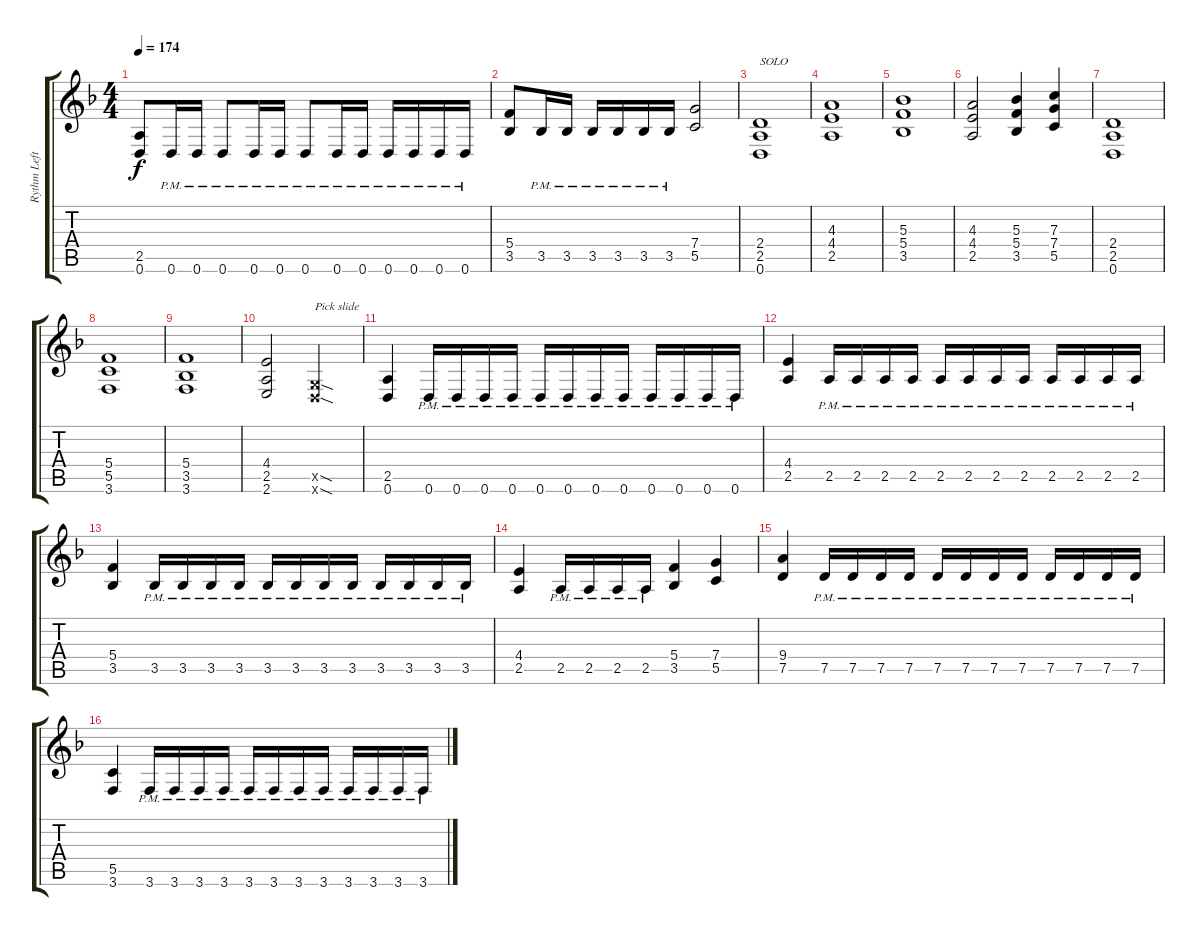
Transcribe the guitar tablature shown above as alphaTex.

\track ("Rythm Left Channel" "Rythm Left") {instrument distortionguitar}
\staff {score tabs}
\tuning (D4 A3 F3 C3 G2 D2) {hide}
\ts (4 4)
\tempo 174
\clef g2
\ks dminor
(2.5 0.6).8{dy f} 0.6{pm}.16 0.6{pm}.16 0.6{pm}.8 0.6{pm}.16 0.6{pm}.16 0.6{pm}.8 0.6{pm}.16 0.6{pm}.16 0.6{pm}.16 0.6{pm}.16 0.6{pm}.16 0.6{pm}.16 |
(5.4 3.5).8 3.5{pm}.16 3.5{pm}.16 3.5{pm}.16 3.5{pm}.16 3.5{pm}.16 3.5{pm}.16 (7.4 5.5).2 |
(2.4 2.5 0.6).1{txt "SOLO"} |
(4.3 4.4 2.5).1 |
(5.3 5.4 3.5).1 |
(4.3 4.4 2.5).2 (5.3 5.4 3.5).4 (7.3 7.4 5.5).4 |
(2.4 2.5 0.6).1 |
(5.4 5.5 3.6).1 |
(5.4 3.5 3.6).1 |
(4.4 2.5 2.6).2 (0.5{sod x} 0.6{sod x}).2{txt "Pick slide"} |
(2.5 0.6).4 0.6{pm}.16 0.6{pm}.16 0.6{pm}.16 0.6{pm}.16 0.6{pm}.16 0.6{pm}.16 0.6{pm}.16 0.6{pm}.16 0.6{pm}.16 0.6{pm}.16 0.6{pm}.16 0.6{pm}.16 |
(4.4 2.5).4 2.5{pm}.16 2.5{pm}.16 2.5{pm}.16 2.5{pm}.16 2.5{pm}.16 2.5{pm}.16 2.5{pm}.16 2.5{pm}.16 2.5{pm}.16 2.5{pm}.16 2.5{pm}.16 2.5{pm}.16 |
(5.4 3.5).4 3.5{pm}.16 3.5{pm}.16 3.5{pm}.16 3.5{pm}.16 3.5{pm}.16 3.5{pm}.16 3.5{pm}.16 3.5{pm}.16 3.5{pm}.16 3.5{pm}.16 3.5{pm}.16 3.5{pm}.16 |
(4.4 2.5).4 2.5{pm}.16 2.5{pm}.16 2.5{pm}.16 2.5{pm}.16 (5.4 3.5).4 (7.4 5.5).4 |
(9.4 7.5).4 7.5{pm}.16 7.5{pm}.16 7.5{pm}.16 7.5{pm}.16 7.5{pm}.16 7.5{pm}.16 7.5{pm}.16 7.5{pm}.16 7.5{pm}.16 7.5{pm}.16 7.5{pm}.16 7.5{pm}.16 |
(5.5 3.6).4 3.6{pm}.16 3.6{pm}.16 3.6{pm}.16 3.6{pm}.16 3.6{pm}.16 3.6{pm}.16 3.6{pm}.16 3.6{pm}.16 3.6{pm}.16 3.6{pm}.16 3.6{pm}.16 3.6{pm}.16
